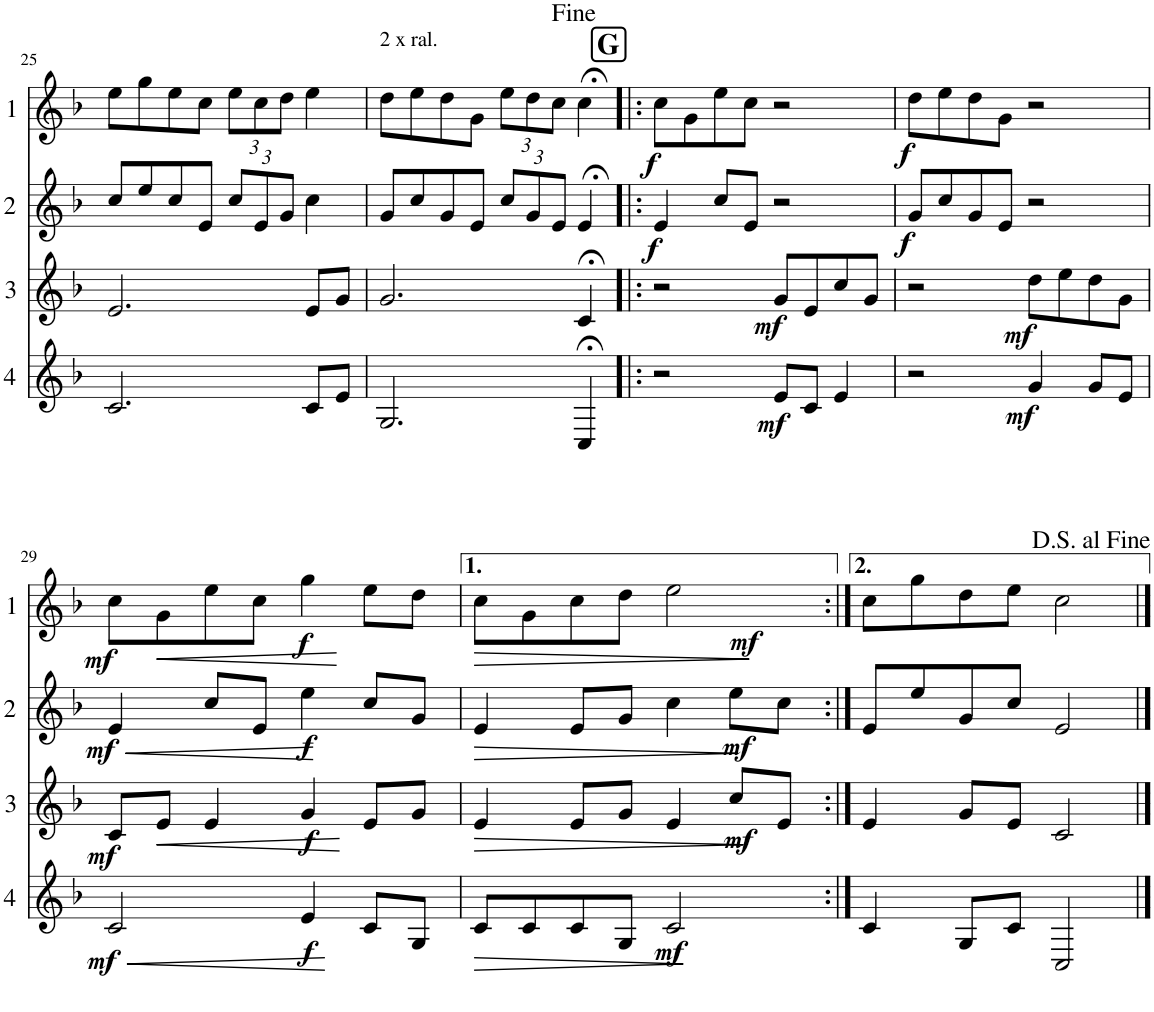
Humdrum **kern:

**kern	**dynam	**kern	**dynam	**kern	**dynam	**kern	**dynam
*part4	*part4	*part3	*part3	*part2	*part2	*part1	*part1
*staff4	*staff4	*staff3	*staff3	*staff2	*staff2	*staff1	*staff1
*I"Cor 4	*	*I"Cor 3	*	*I"Cor 2	*	*I"Cor 1	*
!!LO:PB:g=z
*clefG2	*	*clefG2	*	*clefG2	*	*clefG2	*
*Trd4c7	*	*Trd4c7	*	*Trd4c7	*	*Trd4c7	*
*k[b-]	*	*k[b-]	*	*k[b-]	*	*k[b-]	*
*M4/4	*	*M4/4	*	*M4/4	*	*M4/4	*
=25	=25	=25	=25	=25	=25	=25	=25
2.c/	.	2.e/	.	8cc/L	.	8ee\L	.
.	.	.	.	8ee/	.	8gg\	.
.	.	.	.	8cc/	.	8ee\	.
.	.	.	.	8e/J	.	8cc\J	.
*	*	*	*	*Xbrackettup	*	*Xbrackettup	*
.	.	.	.	12cc/L	.	12ee\L	.
.	.	.	.	12e/	.	12cc\	.
.	.	.	.	12g/J	.	12dd\J	.
8c/L	.	8e/L	.	4cc\	.	4ee\	.
8e/J	.	8g/J	.	.	.	.	.
=26	=26	=26	=26	=26	=26	=26	=26
!	!	!	!	!	!	!LO:TX:a:t=2 x ral.	!
2.G/	.	2.g/	.	8g/L	.	8dd\L	.
.	.	.	.	8cc/	.	8ee\	.
.	.	.	.	8g/	.	8dd\	.
.	.	.	.	8e/J	.	8g\J	.
.	.	.	.	12cc/L	.	12ee\L	.
.	.	.	.	12g/	.	12dd\	.
.	.	.	.	12e/J	.	12cc\J	.
4C;</	.	4c;</	.	4e;</	.	4cc;<\	.
!!LO:REH:place=s1:a:B:cj:fs=14:t=G
=27!|:	=27!|:	=27!|:	=27!|:	=27!|:	=27!|:	=27!|:	=27!|:
!	!	!	!	!	!LO:DY:b	!	!LO:DY:b
2r	.	2r	.	4e/	f	8cc\L	f
.	.	.	.	.	.	8g\	.
.	.	.	.	8cc/L	.	8ee\	.
.	.	.	.	8e/J	.	8cc\J	.
!	!LO:DY:b	!	!LO:DY:b	!	!	!	!
8e/L	mf	8g/L	mf	2r	.	2r	.
8c/J	.	8e/	.	.	.	.	.
4e/	.	8cc/	.	.	.	.	.
.	.	8g/J	.	.	.	.	.
=28	=28	=28	=28	=28	=28	=28	=28
!	!	!	!	!	!LO:DY:b	!	!LO:DY:b
2r	.	2r	.	8g/L	f	8dd\L	f
.	.	.	.	8cc/	.	8ee\	.
.	.	.	.	8g/	.	8dd\	.
.	.	.	.	8e/J	.	8g\J	.
!	!LO:DY:b	!	!LO:DY:b	!	!	!	!
4g/	mf	8dd\L	mf	2r	.	2r	.
.	.	8ee\	.	.	.	.	.
8g/L	.	8dd\	.	.	.	.	.
8e/J	.	8g\J	.	.	.	.	.
!!LO:LB:g=z
=29	=29	=29	=29	=29	=29	=29	=29
!	!LO:HP:b	!	!	!	!LO:HP:b	!	!
!	!LO:DY:n=1:b	!	!LO:DY:b	!	!LO:DY:n=1:b	!	!LO:DY:b
2c/	< mf	8c/L	mf	4e/	< mf	8cc\L	mf
!	!	!	!LO:HP:b	!	!	!	!LO:HP:b
.	.	8e/J	<	.	.	8g\	<
.	.	4e/	.	8cc/L	.	8ee\	.
.	.	.	.	8e/J	.	8cc\J	.
!	!LO:DY:n=2:b	!	!LO:DY:b	!	!LO:DY:n=2:b	!	!LO:DY:b
4e/	f	4g/	f	4ee\	f	4gg\	f
8c/L	.	8e/L	.	8cc/L	.	8ee\L	.
8G/J	.	8g/J	.	8g/J	.	8dd\J	.
.	[	.	[	.	[	.	[
=30	=30	=30	=30	=30	=30	=30	=30
!	!LO:HP:b	!	!LO:HP:b	!	!LO:HP:b	!	!LO:HP:b
8c/L	>	4e/	>	4e/	>	8cc\L	>
8c/	.	.	.	.	.	8g\	.
8c/	.	8e/L	.	8e/L	.	8cc\	.
8G/J	.	8g/J	.	8g/J	.	8dd\J	.
!	!LO:DY:b	!	!	!	!	!	!LO:DY:b
2c/	mf	4e/	.	4cc\	.	2ee\	mf
!	!	!	!LO:DY:b	!	!LO:DY:b	!	!
.	.	8cc/L	mf	8ee\L	mf	.	.
.	.	8e/J	.	8cc\J	.	.	.
.	]	.	]	.	]	.	]
=31:|!	=31:|!	=31:|!	=31:|!	=31:|!	=31:|!	=31:|!	=31:|!
4c/	.	4e/	.	8e/L	.	8cc\L	.
.	.	.	.	8ee/	.	8gg\	.
8G/L	.	8g/L	.	8g/	.	8dd\	.
8c/J	.	8e/J	.	8cc/J	.	8ee\J	.
2C/	.	2c/	.	2e/	.	2cc\	.
==	==	==	==	==	==	==	==
*-	*-	*-	*-	*-	*-	*-	*-
